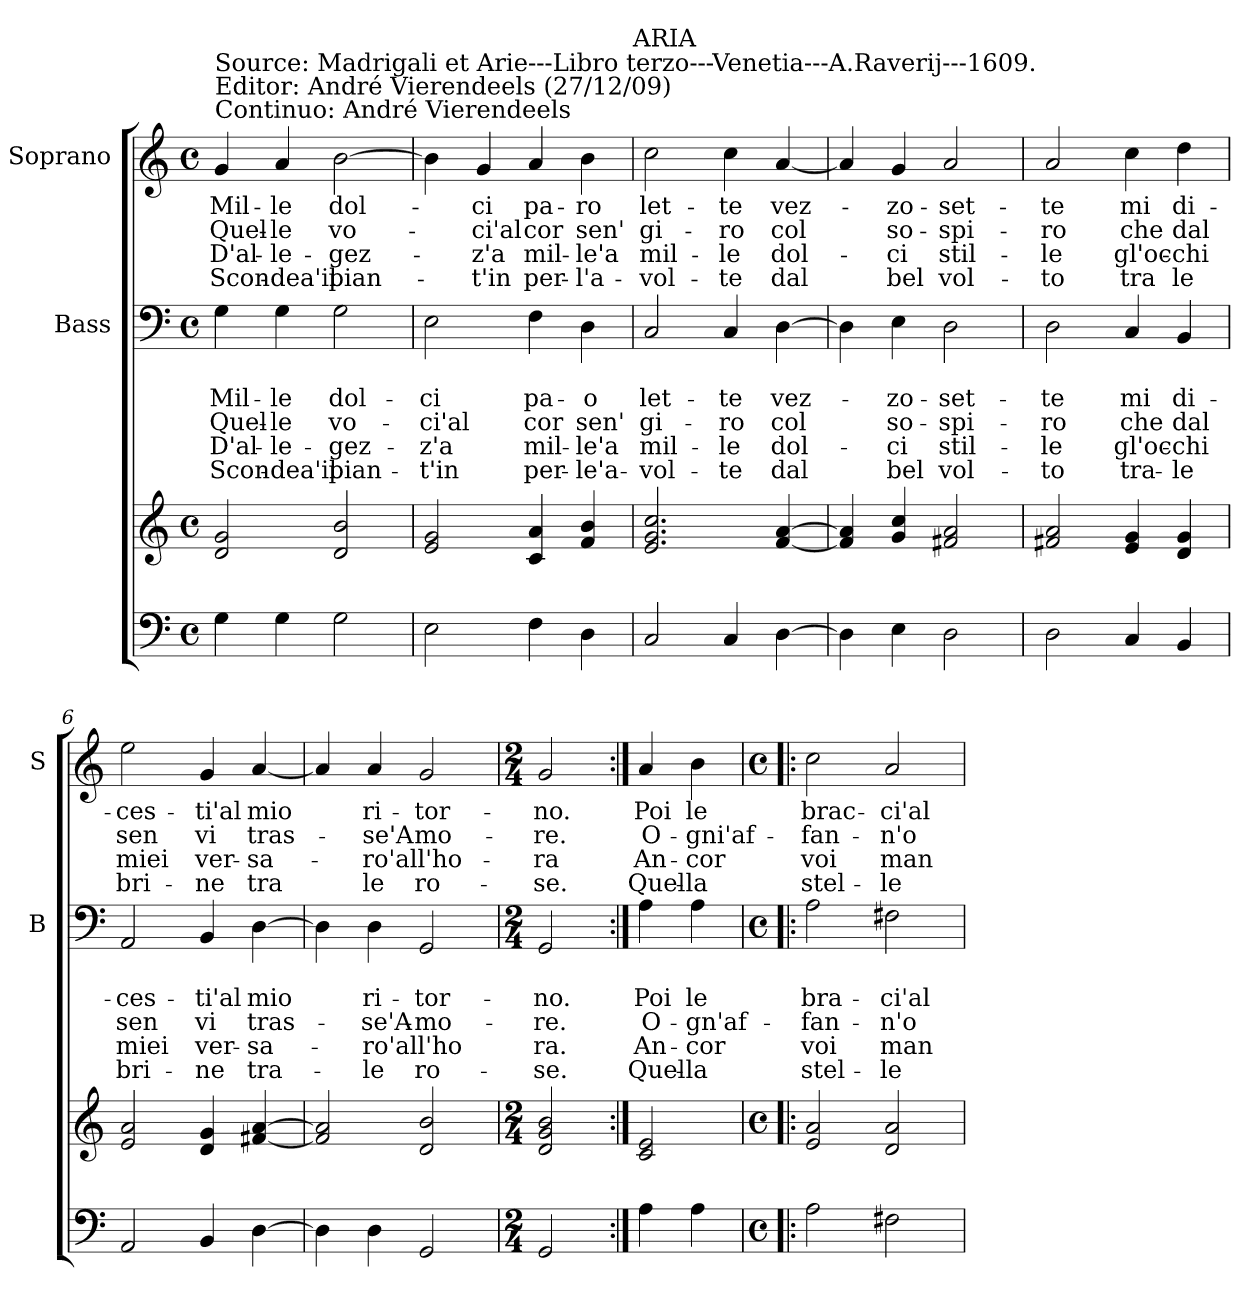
**kern	**kern	**kern	**text	**text	**text	**text	**text	**kern	**text	**text	**text	**text
*part3	*part3	*part2	*part2	*part2	*part2	*part2	*part2	*part1	*part1	*part1	*part1	*part1
*staff4	*staff3	*staff2	*staff2	*staff2	*staff2	*staff2	*staff2	*staff1	*staff1	*staff1	*staff1	*staff1
*	*	*I"Bass	*	*	*	*	*	*I"Soprano	*	*	*	*
*	*	*I'B	*	*	*	*	*	*I'S	*	*	*	*
*clefF4	*clefG2	*clefF4	*	*	*	*	*	*clefG2	*	*	*	*
*k[]	*k[]	*k[]	*	*	*	*	*	*k[]	*	*	*	*
*C:	*C:	*C:	*	*	*	*	*	*C:	*	*	*	*
*M4/4	*M4/4	*M4/4	*	*	*	*	*	*M4/4	*	*	*	*
*met(c)	*met(c)	*met(c)	*	*	*	*	*	*met(c)	*	*	*	*
=1	=1	=1	=1	=1	=1	=1	=1	=1	=1	=1	=1	=1
!	!	!	!	!	!	!	!	!LO:TX:a:t=Source&colon; Madrigali et Arie---Libro terzo---Venetia---A.Raverij---1609.\nEditor&colon; André Vierendeels (27/12/09)\nContinuo&colon; André Vierendeels	!	!	!	!
4G\	2d/ 2g/	4G\	.	Mil-	Quel-	D'al-	Scon-	4g/	Mil-	Quel-	D'al-	Scon-
4G\	.	4G\	.	-le	-le	-le-	-dea'il	4a/	-le	-le	-le-	-dea'il
2G\	2d/ 2b/	2G\	.	dol-	vo-	-gez-	pian-	[2b\	dol-	vo-	-gez-	pian-
=2	=2	=2	=2	=2	=2	=2	=2	=2	=2	=2	=2	=2
2E\	2e/ 2g/	2E\	.	-ci	-ci'al	-z'a	-t'in	4b\]	.	.	.	.
.	.	.	.	.	.	.	.	4g/	-ci	-ci'al	-z'a	-t'in
4F\	4c/ 4a/	4F\	.	pa-	cor	mil-	per-	4a/	pa-	cor	mil-	per-
4D\	4f/ 4b/	4D\	.	-o	sen'	-le'a	-le'a-	4b\	-ro	sen'	-le'a	-l'a-
!	!	!	!	!	!	!	!	!LO:TX:a:t=ARIA	!	!	!	!
=3	=3	=3	=3	=3	=3	=3	=3	=3	=3	=3	=3	=3
2C/	2.e/ 2.g/ 2.cc/	2C/	.	let-	gi-	mil-	-vol-	2cc\	let-	gi-	mil-	-vol-
4C/	.	4C/	.	-te	-ro	-le	-te	4cc\	-te	-ro	-le	-te
[4D\	[4f/ [4a/	[4D\	.	vez-	col	dol-	dal	[4a/	vez-	col	dol-	dal
=4	=4	=4	=4	=4	=4	=4	=4	=4	=4	=4	=4	=4
4D\]	4f/] 4a/]	4D\]	.	.	.	.	.	4a/]	.	.	.	.
4E\	4g/ 4cc/	4E\	.	-zo-	so-	-ci	bel	4g/	-zo-	so-	-ci	bel
2D\	2f#X/ 2a/	2D\	.	-set-	-spi-	stil-	vol-	2a/	-set-	-spi-	stil-	vol-
=5	=5	=5	=5	=5	=5	=5	=5	=5	=5	=5	=5	=5
2D\	2f#X/ 2a/	2D\	.	-te	-ro	-le	-to	2a/	-te	-ro	-le	-to
4C/	4e/ 4g/	4C/	.	mi	che	gl'oc-	tra-	4cc\	mi	che	gl'oc-	tra
4BB/	4d/ 4g/	4BB/	.	di-	dal	-chi	-le	4dd\	di-	dal	-chi	le
!!LO:LB:g=z
=6	=6	=6	=6	=6	=6	=6	=6	=6	=6	=6	=6	=6
2AA/	2e/ 2a/	2AA/	.	-ces-	sen	miei	bri-	2ee\	-ces-	sen	miei	bri-
4BB/	4d/ 4g/	4BB/	.	-ti'al	vi	ver-	-ne	4g/	-ti'al	vi	ver-	-ne
[4D\	[4f#X/ [4a/	[4D\	.	mio	tras-	-sa-	tra-	[4a/	mio	tras-	-sa-	tra
=7	=7	=7	=7	=7	=7	=7	=7	=7	=7	=7	=7	=7
4D\]	2f#/] 2a/]	4D\]	.	.	.	.	.	4a/]	.	.	.	.
4D\	.	4D\	.	ri-	-se'A-	-ro'all'ho	-le	4a/	ri-	-se'A	-ro'all'ho-	le
2GG/	2d/ 2b/	2GG/	.	-tor-	-mo-	.	ro-	2g/	-tor-	mo-	.	ro-
=8	=8	=8	=8	=8	=8	=8	=8	=8	=8	=8	=8	=8
*M2/4	*M2/4	*M2/4	*	*	*	*	*	*M2/4	*	*	*	*
2GG/	2d/ 2g/ 2b/	2GG/	.	-no.	-re.	ra.	-se.	2g/	-no.	-re.	-ra	-se.
=9:|!	=9:|!	=9:|!	=9:|!	=9:|!	=9:|!	=9:|!	=9:|!	=9:|!	=9:|!	=9:|!	=9:|!	=9:|!
4A\	2c/ 2e/	4A\	.	Poi	O-	An-	Quel-	4a/	Poi	O-	An-	Quel-
4A\	.	4A\	.	le	-gn'af-	-cor	-la	4b\	le	-gni'af-	-cor	-la
=10!|:	=10!|:	=10!|:	=10!|:	=10!|:	=10!|:	=10!|:	=10!|:	=10!|:	=10!|:	=10!|:	=10!|:	=10!|:
*M4/4	*M4/4	*M4/4	*	*	*	*	*	*M4/4	*	*	*	*
*met(c)	*met(c)	*met(c)	*	*	*	*	*	*met(c)	*	*	*	*
2A\	2e/ 2a/	2A\	.	bra-	-fan-	voi	stel-	2cc\	brac-	-fan-	voi	stel-
2F#X\	2d/ 2a/	2F#X\	.	-ci'al	-n'o-	man-	-le	2a/	-ci'al	-n'o-	man-	-le
=	=	=	=	=	=	=	=	=	=	=	=	=
*-	*-	*-	*-	*-	*-	*-	*-	*-	*-	*-	*-	*-
